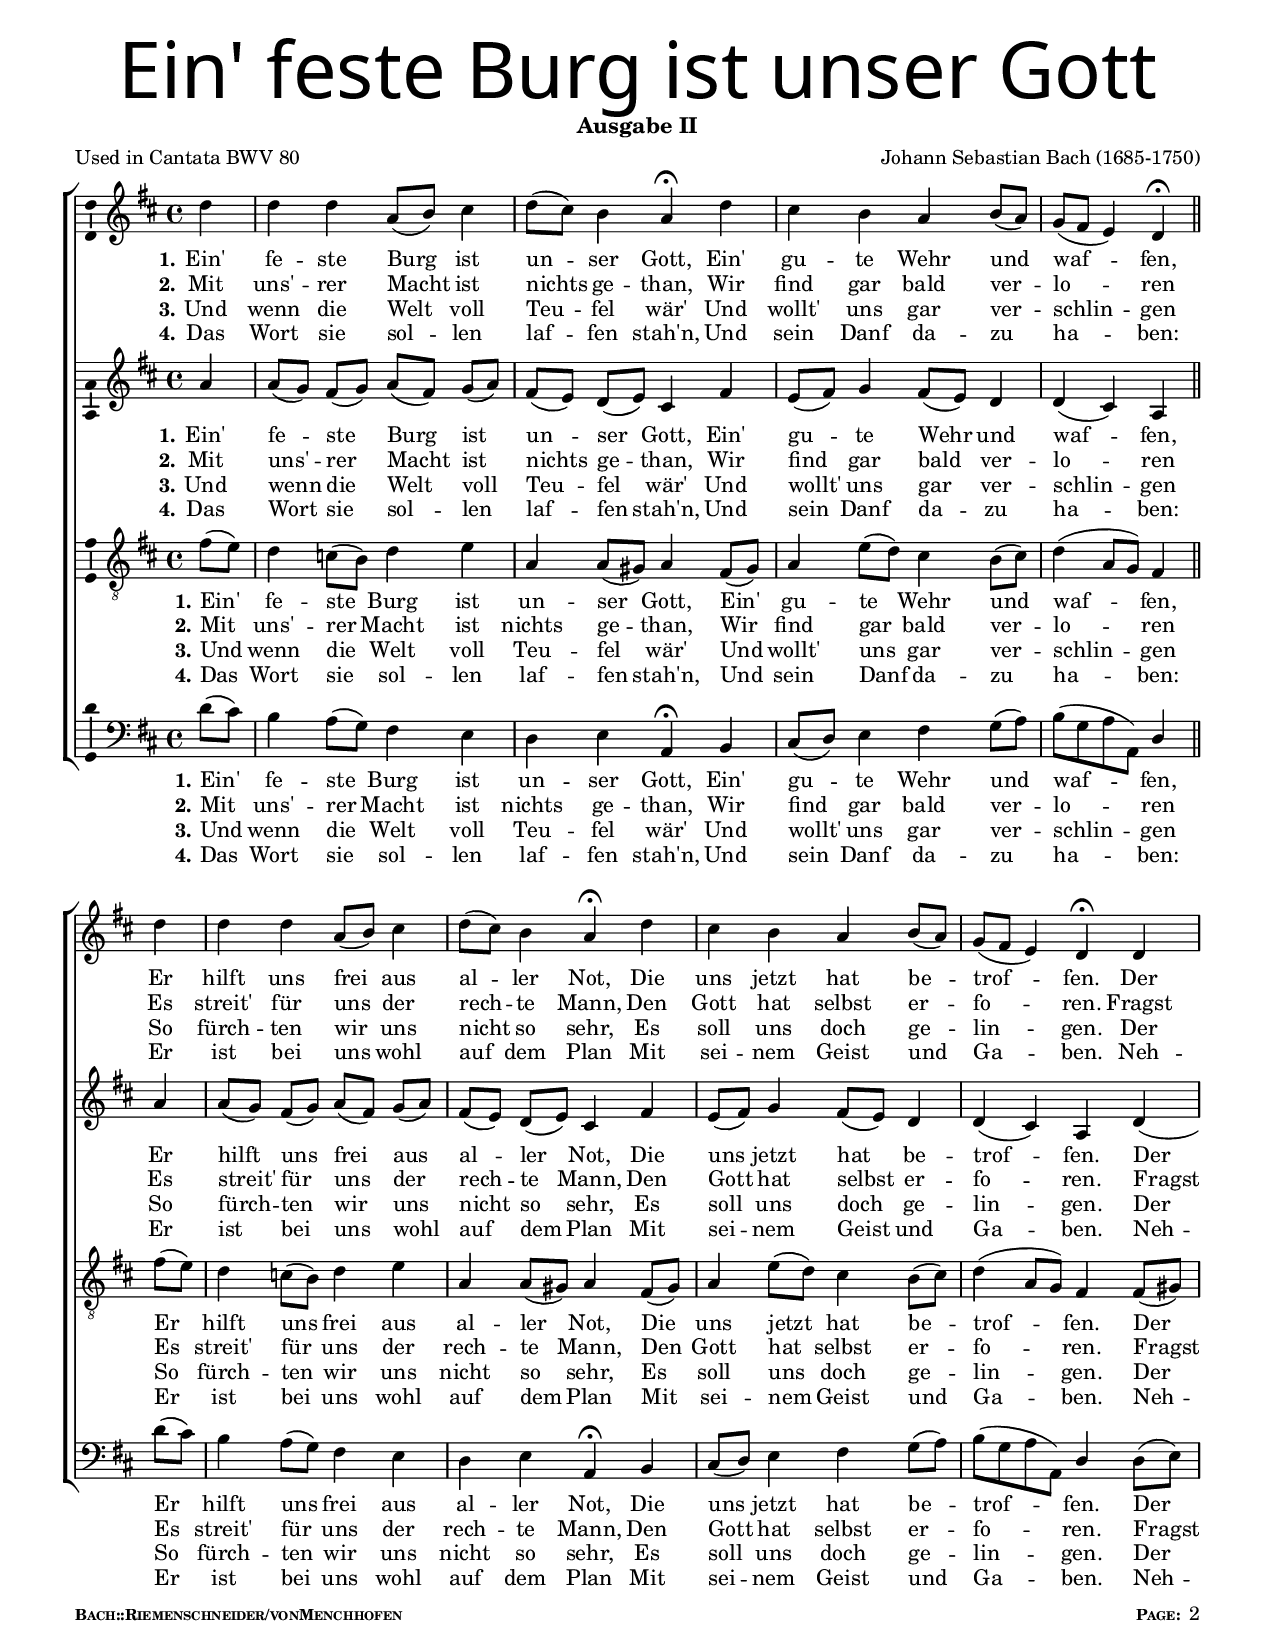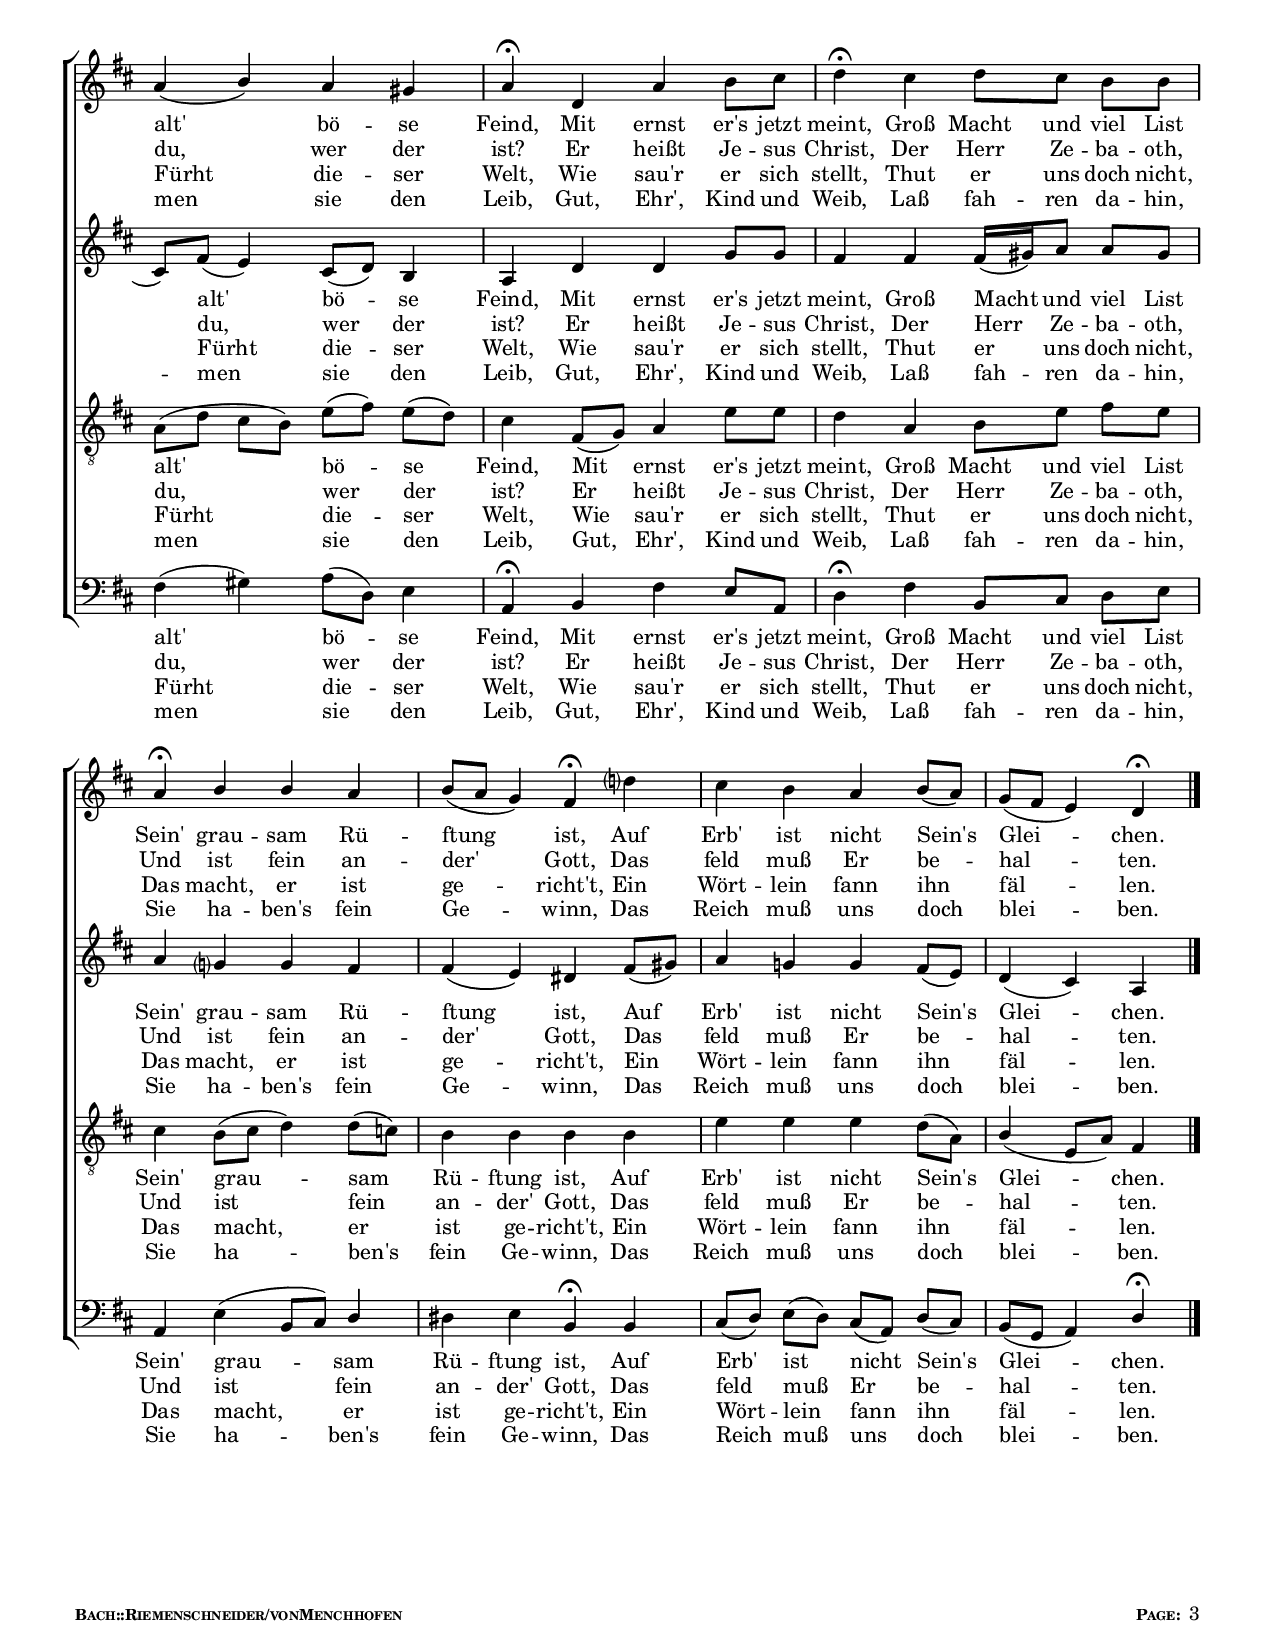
\version "2.19.28"

%%%%%%%%%%%%%%%%%%%%%%%%%%%%%%%%
% Template File cobbled together by Zack von Menchhofen 
%
% http://www.zacheryv.com
% http://www.choirmaster.ca
% http://www.choir.space
%
%
% Feel Free to Use
%
%%%%%%%%%%%%%%%%%%%%%%%%%%%%%%%%

\header {
    %title = "Title"
  subtitle = "Ausgabe II"
  composer = "Johann Sebastian Bach (1685-1750)"
  poet = "Used in Cantata BWV 80"
  title = \markup { \override #'(font-name . "KaiserzeitGotisch") \fontsize #8 { "Ein' feste Burg ist unser Gott"}}
  %Make a Crown
  %title = \markup {   \override #'(font-name . "IntellectaCrowns") \fontsize #10 {
  %       Y
  %}}
  %Make a pretty border at the bottom
  %copyright = \markup {\override #'(font-name . "IntellectaHeraldics") \fontsize #13 {      "yyyyyy"    }}
  % Remove default LilyPond tagline
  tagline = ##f
}

%#(set! paper-alist (cons '("halfLegal" . (cons (* 8.5 in) (* 9 in))) paper-alist))
#(set-global-staff-size 17)

\paper {
  #(set-paper-size "letter")
  page-break = #ly:minimal-breaking
   #(include-special-characters)
  %between-system-space = 10\mm
  two-sided = true
  top-margin = .2\in
  bottom-margin = .2\in 
  %inner-margin = 1\in
  left-margin = .5\in
  right-margin = .5\in
  %outer-margin = 0.5\in
  %page-count = #2
  %between-system-space = 20\mm
  system-system-spacing.basic-distance = #22
  systems-per-page = #2
  first-page-number = #2
  print-first-page-number =  ##t
  oddHeaderMarkup = \markup \fill-line { " "  }
  evenHeaderMarkup = \markup \fill-line { " "  }
  oddFooterMarkup = \markup { 
                        \fill-line {
                          \line {   \tiny \bold \smallCaps "Bach::Riemenschneider/vonMenchhofen "    }
                          \line { \tiny \bold \smallCaps "Page: "   \on-the-fly #print-page-number-check-first \fromproperty #'page:page-number-string } 
                        } 
                      }
  evenFooterMarkup = \markup { 
                        \fill-line {
                          \line { \tiny \bold \smallCaps "Bach::Riemenschneider/vonMenchhofen"  }
                          \line { \tiny \bold \smallCaps  "    Page: "   \on-the-fly #print-page-number-check-first \fromproperty #'page:page-number-string  } 
                        } 
                      }
  ragged-bottom = ##t
}

\layout {
  \context {
    \Score
    \remove "Bar_number_engraver"
  }
  \context {
    \Voice
    \consists "Melody_engraver"
    \override Stem #'neutral-direction = #'()
  }
}

global = {
  \key d \major
  \time 4/4
  \partial 4
}

soprano = \relative c'' {
  \global
  % Music follows here.
  d4 d d a8( b) cis4 d8( cis) b4 a\fermata
  d cis b a b8( a) g( fis e4) d\fermata \bar "||"
  d'4 d d a8( b) cis4 d8( cis) b4 a\fermata
  d cis b a b8( a) g( fis e4) d\fermata
  d a'( b) a gis a\fermata d, a' b8 cis d4\fermata
  cis d8[ cis] b b a4\fermata  b b a b8( a g4) fis\fermata
  d'? cis b a b8( a) g( fis e4) d\fermata \bar "|."
}

alto = \relative c' {
  \global
  % Music follows here.
  a'4 a8[( g)] fis[( g)] a[( fis)] g[( a)] fis[( e)] d[( e)] cis4 fis 
  e8( fis) g4 fis8[( e)] d4 d( cis) a 
  a'4 a8[( g)] fis[( g)] a[( fis)] g[( a)] fis[( e)] d[( e)] cis4 fis 
  e8( fis) g4 fis8[( e)] d4 d( cis) a
  d( cis8) fis( e4) cis8( d) b4 a d d g8 g fis4 fis fis16( gis) a8 a gis a4
  g? g fis fis( e) dis fis8( gis) a4 g! g fis8( e) d4( cis) a
}

tenor = \relative c' {
  \global
  % Music follows here.
  fis8( e) d4 c!8( b) d4 e a, a8( gis) a4 
  fis8( gis) a4 e'8( d) cis4 b8( cis) d4( a8 g) fis4
  fis'8( e) d4 c!8( b) d4 e a, a8( gis) a4 
  fis8( gis) a4 e'8( d) cis4 b8( cis) d4( a8 g) fis4
  fis8( gis) a[( d] cis[ b]) e([ fis]) e([ d]) cis4 fis,8( g) a4 e'8 e 
  d4 a b8[ e] fis[ e] cis4 b8([ cis] d4) d8([ c!]) b4 b b b e e e d8( a) 
  b4( e,8 a) fis4
}

bass = \relative c {
  \global
  % Music follows here.
  d'8( cis) b4 a8( g) fis4 e d e a,\fermata 
  b cis8( d) e4 fis g8( a) b( g a a,) d4 
  d'8( cis) b4 a8( g) fis4 e d e a,\fermata 
  b cis8( d) e4 fis g8( a) b( g a a,) d4
  d8( e) fis4( gis) a8[( d,)] e4 a,\fermata
  b fis' e8 a, d4\fermata fis b,8[ cis] d e a,4 e'( b8 cis) d4 
  dis e b\fermata b cis8[( d)] e( d) cis[( a)] d( cis) b( g a4) d\fermata
}

verseOne = \lyricmode {
  \set stanza = "1."
  % Lyrics follow here.
  Ein' fe -- ste Burg ist un -- ser Gott, 
  Ein' gu -- te Wehr und waf -- fen, 
  
  Er hilft uns frei aus al -- ler Not, 
  Die uns jetzt hat be -- trof -- fen.
  
  Der alt' bö -- se Feind, 
  Mit ernst er's jetzt meint, 
  Groß Macht und viel List 
  Sein' grau -- sam Rü -- ftung ist, 
  Auf Erb' ist nicht Sein's Glei -- chen.
}

verseTwo = \lyricmode {
  \set stanza = "2."
  % Lyrics follow here.
  Mit uns' -- rer Macht ist nichts ge -- than, 
  Wir find gar bald ver -- lo -- ren
  Es streit' für uns der rech -- te Mann, 
  Den Gott hat selbst er -- fo -- ren. 
  Fragst du, wer der ist?
  Er heißt Je -- sus Christ, 
  Der Herr Ze -- ba -- oth, 
  Und ist fein an -- der' Gott, 
  Das feld muß Er be -- hal -- ten.
}

verseThree = \lyricmode {
  \set stanza = "3."
  % Lyrics follow here.
  Und wenn die Welt voll Teu -- fel wär' 
  Und wollt' uns gar ver -- schlin -- gen
  
  So fürch -- ten wir uns nicht so sehr, 
  Es soll uns doch ge -- lin -- gen. 
  
  Der Fürht die -- ser Welt, 
  Wie sau'r er sich stellt,
  
  Thut er uns doch nicht, 
  Das macht, er ist ge -- richt't, 
  Ein Wört -- lein fann ihn fäl -- len.
}

verseFour = \lyricmode {
  \set stanza = "4."
  % Lyrics follow here.
  Das Wort sie sol -- len laf -- fen stah'n, 
  Und sein Danf da -- zu ha -- ben: 
  
  Er ist bei uns wohl auf dem Plan
  Mit sei -- nem Geist und Ga -- ben. 
  
  Neh -- men sie den Leib, 
  Gut, Ehr', Kind und Weib, 
  Laß fah -- ren da -- hin, 
  
  Sie ha -- ben's fein Ge -- winn, 
  Das Reich muß uns doch blei -- ben.
}

\score {
  \new ChoirStaff <<
    \new Staff \with {
      %instrumentName = "S."
      \consists "Ambitus_engraver"
    } { \soprano }
    \addlyrics { \verseOne }
    \addlyrics { \verseTwo }
    \addlyrics { \verseThree }
    \addlyrics { \verseFour }
    \new Staff \with {
      %instrumentName = "A."
      \consists "Ambitus_engraver"
    } { \alto }
    \addlyrics { \verseOne }
    \addlyrics { \verseTwo }
    \addlyrics { \verseThree }
    \addlyrics { \verseFour }
    \new Staff \with {
      %instrumentName = "T."
      \consists "Ambitus_engraver"
    } { \clef "treble_8" \tenor }
    \addlyrics { \verseOne }
    \addlyrics { \verseTwo }
    \addlyrics { \verseThree }
    \addlyrics { \verseFour }
    \new Staff \with {
      %instrumentName = "B."
      \consists "Ambitus_engraver"
    } { \clef bass \bass }
    \addlyrics { \verseOne }
    \addlyrics { \verseTwo }
    \addlyrics { \verseThree }
    \addlyrics { \verseFour }
  >>
  \layout {
    indent = 0
  }
}

%%%%%%%%%%% USE THIS SECTION FOR TWO COLUMN TEXT BELOW MUSIC
%
%#(define-markup-command (columns layout props args) (markup-list?)
%   (let ((line-width (/ (chain-assoc-get 'line-width props
%                         (ly:output-def-lookup layout 'line-width))
%                        (max (length args) 1))))
%     (interpret-markup layout props
%       (make-line-markup (map (lambda (line)
%                                (markup #:pad-to-box `(0 . ,line-width) '(0 . 0)
%                                  #:override `(line-width . ,line-width)
%                                  line))
%                               args)))))
%
%\markup {
%  \fill-line { 
%     \line { 
%       \override #'(font-name . "IntellectaHeraldics") \fontsize #20 {
%         b
%       }
%     }
%  }
%}

%\markup \abs-fontsize #12 {\null}
%\markup \abs-fontsize #17 {{\concat {\smallCaps "Ein Feste Burg ist Unser Gott "}}}
%\markup \abs-fontsize #17 {{\concat {
% \italic {"(A Mighty Fortress is our God)"}}}}
%\markup \abs-fontsize #12 {\null}
%\markup \abs-fontsize #12 {\null}
%\markup \abs-fontsize #12 {\null}
%\markup 
%  \abs-fontsize #11  {
%    \wordwrap  { \justify {
%      In his book, \italic {Bach: Music in the Castle of Heaven,} Sir John Eliot Gardner shares a story of the Bach family.  Bach's whole family were musicians.  They would often get together for huge family affairs-Dinners and Picnics.  Apparently, the Bach family loved to sing "bawldy" drinking songs.  But being a good and faithful Lutheran family, they would often also sing hymns together. So I had to include the most famous of all the German hymns!}
%      }
%    }	   
%\markup \abs-fontsize #12 {\null}
%\markup \abs-fontsize #12 {\null}
%\markup \abs-fontsize #12 {\null}
%\markup \abs-fontsize #12 \fill-line {\smallCaps { "- Translation -"} }
%\markup \abs-fontsize #12 {\null}
%\markup { \columns {
%  \column { 
%    \override #'(font-name . "PlakatFraktur") {
%    \wordwrap  { \justify {
%        "Ein' feste Burg ist unser Gott, Ein' gute Wehr und" 
%        "waffen, Er hilft uns frei aus aller Not, Die uns jetzt" 
%        "hat betroffen. Der alt' böse Feind, Mit ernst er's "
%        "jetzt meint, Groß Macht und viel List Sein' grausam" 
%        "Rüftung ist, Auf Erb' ist nicht Sein's Gleichen." 
%    }}  
%    }
%  }
%  \column \abs-fontsize #10 { 
%    \wordwrap  { \justify {
%      "A mighty fortress is our God, A bulwark "
%      "never failing, He helps us free from " 
%      "every need that affects us. The old evil" 
%      "enemy, thinks he's now a great power and" 
%      "much cunning - His cruelty has is not "
%      "an equal."
%    }}
%  }
%}
%}
%\markup \abs-fontsize #12 {\null}
%\markup \abs-fontsize #12 {\null}
%\markup \abs-fontsize #12 {\null}
%\markup { \columns {
%  \column { 
%    \override #'(font-name . "PlakatFraktur")  {
%    \wordwrap  { \justify {
%        "Mit uns'rer Macht ist nichts gethan, Wir find gar" 
%        "bald verloren, Es streit' für uns der rechte Mann,"
%        "Den Gott hat selbst erforen. Fragst du, wer der" 
%        "ist? Er heißt Jesus Christ, Der Herr Zebaoth,"
%        "Und ist fein ander' Gott, Das feld"
%        "muß Er behalten." 
%    }}  
%    }
%  }
%  \column \abs-fontsize #10 { 
%    \wordwrap  { \justify {
%      "With our power nothing is done, we find we are"
%      "lost. For us the right man is on our side,"
%      "whom God Himself has given. Ask you who is"
%      "He? His name is Jesus Christ, the Lord of"
%      "Hosts, and He must win the battle."
%    }}
%  }
%}
%}

